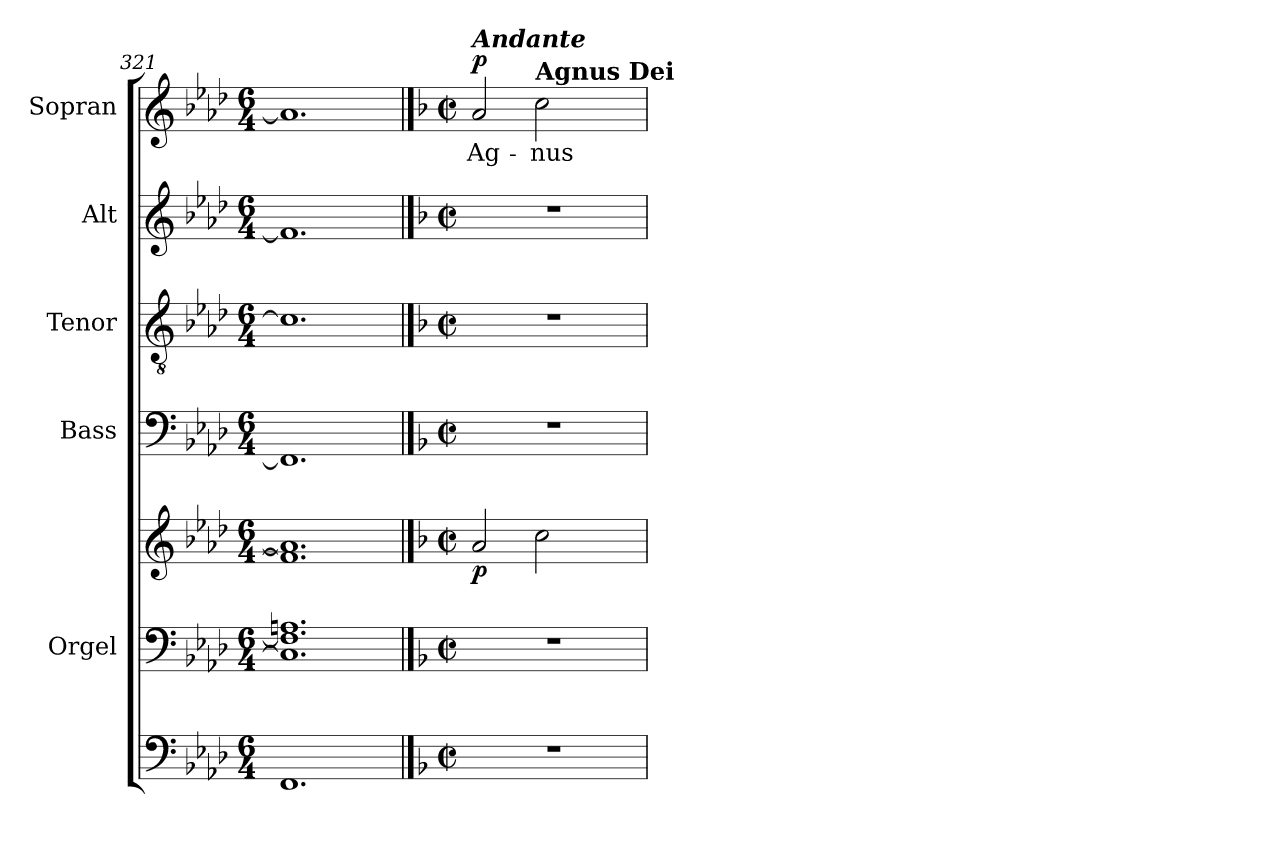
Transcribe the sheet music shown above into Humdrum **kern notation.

**kern	**kern	**kern	**dynam	**kern	**kern	**kern	**kern	**text	**dynam
*part6	*part5	*part5	*part5	*part4	*part3	*part2	*part1	*part1	*part1
*staff7	*staff6	*staff5	*staff5/6	*staff4	*staff3	*staff2	*staff1	*staff1	*staff1
*	*I"Orgel	*	*	*I"Bass	*I"Tenor	*I"Alt	*I"Sopran	*	*
*	*I'Org.	*	*	*I'B	*I'T	*I'A	*I'S	*	*
*clefF4	*clefF4	*clefG2	*	*clefF4	*clefGv2	*clefG2	*clefG2	*	*
*ITrd7c12	*	*	*	*	*	*	*	*	*
*k[b-e-a-d-]	*k[b-e-a-d-]	*k[b-e-a-d-]	*	*k[b-e-a-d-]	*k[b-e-a-d-]	*k[b-e-a-d-]	*k[b-e-a-d-]	*	*
*A-:	*A-:	*A-:	*	*A-:	*A-:	*A-:	*A-:	*	*
*M6/4	*M6/4	*M6/4	*	*M6/4	*M6/4	*M6/4	*M6/4	*	*
=321	=321	=321	=321	=321	=321	=321	=321	=321	=321
*	*^	*^	*	*	*	*	*	*	*
1.FFF	1.F] 1.An	1.C]	1.a]	1.f]	.	1.FF]	1.c]	1.f]	1.a]	.	.
*	*v	*v	*	*	*	*	*	*	*	*	*
*	*	*v	*v	*	*	*	*	*	*	*
!!LO:LB:g=z
==322	==322	==322	==322	==322	==322	==322	==322	==322	==322
*k[b-]	*k[b-]	*k[b-]	*	*k[b-]	*k[b-]	*k[b-]	*k[b-]	*	*
*F:	*F:	*F:	*	*F:	*F:	*F:	*F:	*	*
*M2/2	*M2/2	*M2/2	*	*M2/2	*M2/2	*M2/2	*M2/2	*	*
*met(c|)	*met(c|)	*met(c|)	*	*met(c|)	*met(c|)	*met(c|)	*met(c|)	*	*
*	*^	*^	*	*	*	*	*	*	*
!	!	!	!	!	!	!	!	!	!LO:TX:a:Bi:t=Andante	!	!
!	!	!	!	!	!LO:DY:b	!	!	!	!	!LO:LY:b	!LO:DY:a
*	*v	*v	*	*	*	*	*	*	*	*	*
*	*	*v	*v	*	*	*	*	*	*	*
1r	1r	2a/	p	1r	1r	1r	2a/	Ag-	p
!	!	!	!	!	!	!	!LO:TX:a:B:t=Agnus Dei	!	!
!	!	!	!	!	!	!	!	!LO:LY:b	!
.	.	2cc\	.	.	.	.	2cc\	-nus	.
=	=	=	=	=	=	=	=	=	=
*-	*-	*-	*-	*-	*-	*-	*-	*-	*-
